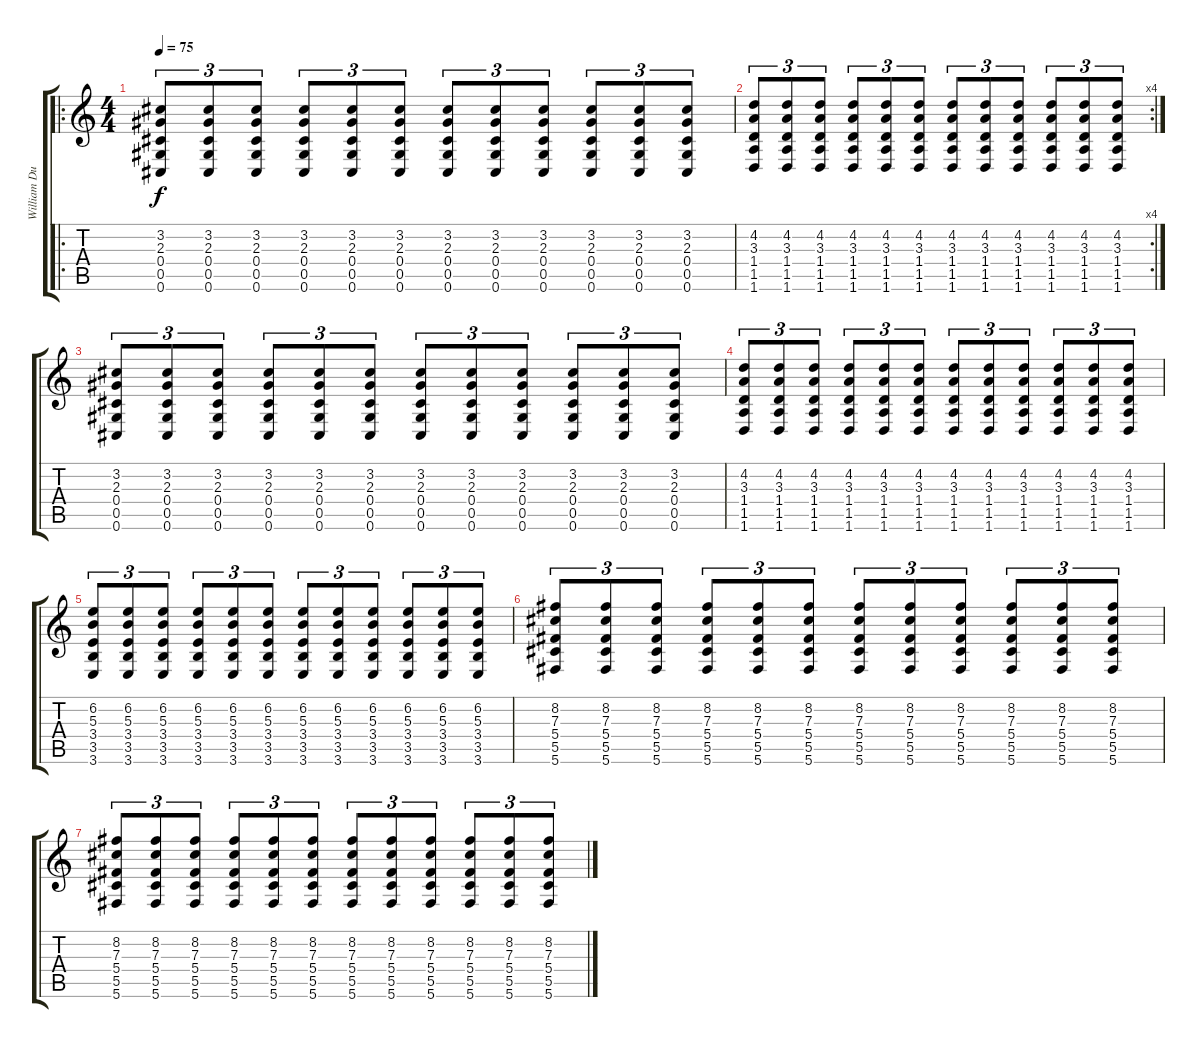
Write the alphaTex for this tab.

\track ("William Duvall" "William Du") {instrument overdrivenguitar}
\staff {score tabs}
\tuning (Eb4 Bb3 Gb3 Db3 Ab2 Db2) {hide}
\ro
\ts (4 4)
\tempo 75
\clef g2
\ks c
(3.2 2.3 0.4 0.5 0.6).8{tu (3 2) dy f} (3.2 2.3 0.4 0.5 0.6).8{tu (3 2)} (3.2 2.3 0.4 0.5 0.6).8{tu (3 2)} (3.2 2.3 0.4 0.5 0.6).8{tu (3 2)} (3.2 2.3 0.4 0.5 0.6).8{tu (3 2)} (3.2 2.3 0.4 0.5 0.6).8{tu (3 2)} (3.2 2.3 0.4 0.5 0.6).8{tu (3 2)} (3.2 2.3 0.4 0.5 0.6).8{tu (3 2)} (3.2 2.3 0.4 0.5 0.6).8{tu (3 2)} (3.2 2.3 0.4 0.5 0.6).8{tu (3 2)} (3.2 2.3 0.4 0.5 0.6).8{tu (3 2)} (3.2 2.3 0.4 0.5 0.6).8{tu (3 2)} |
\rc 4
(4.2 3.3 1.4 1.5 1.6).8{tu (3 2)} (4.2 3.3 1.4 1.5 1.6).8{tu (3 2)} (4.2 3.3 1.4 1.5 1.6).8{tu (3 2)} (4.2 3.3 1.4 1.5 1.6).8{tu (3 2)} (4.2 3.3 1.4 1.5 1.6).8{tu (3 2)} (4.2 3.3 1.4 1.5 1.6).8{tu (3 2)} (4.2 3.3 1.4 1.5 1.6).8{tu (3 2)} (4.2 3.3 1.4 1.5 1.6).8{tu (3 2)} (4.2 3.3 1.4 1.5 1.6).8{tu (3 2)} (4.2 3.3 1.4 1.5 1.6).8{tu (3 2)} (4.2 3.3 1.4 1.5 1.6).8{tu (3 2)} (4.2 3.3 1.4 1.5 1.6).8{tu (3 2)} |
(3.2 2.3 0.4 0.5 0.6).8{tu (3 2)} (3.2 2.3 0.4 0.5 0.6).8{tu (3 2)} (3.2 2.3 0.4 0.5 0.6).8{tu (3 2)} (3.2 2.3 0.4 0.5 0.6).8{tu (3 2)} (3.2 2.3 0.4 0.5 0.6).8{tu (3 2)} (3.2 2.3 0.4 0.5 0.6).8{tu (3 2)} (3.2 2.3 0.4 0.5 0.6).8{tu (3 2)} (3.2 2.3 0.4 0.5 0.6).8{tu (3 2)} (3.2 2.3 0.4 0.5 0.6).8{tu (3 2)} (3.2 2.3 0.4 0.5 0.6).8{tu (3 2)} (3.2 2.3 0.4 0.5 0.6).8{tu (3 2)} (3.2 2.3 0.4 0.5 0.6).8{tu (3 2)} |
(4.2 3.3 1.4 1.5 1.6).8{tu (3 2)} (4.2 3.3 1.4 1.5 1.6).8{tu (3 2)} (4.2 3.3 1.4 1.5 1.6).8{tu (3 2)} (4.2 3.3 1.4 1.5 1.6).8{tu (3 2)} (4.2 3.3 1.4 1.5 1.6).8{tu (3 2)} (4.2 3.3 1.4 1.5 1.6).8{tu (3 2)} (4.2 3.3 1.4 1.5 1.6).8{tu (3 2)} (4.2 3.3 1.4 1.5 1.6).8{tu (3 2)} (4.2 3.3 1.4 1.5 1.6).8{tu (3 2)} (4.2 3.3 1.4 1.5 1.6).8{tu (3 2)} (4.2 3.3 1.4 1.5 1.6).8{tu (3 2)} (4.2 3.3 1.4 1.5 1.6).8{tu (3 2)} |
(6.2 5.3 3.4 3.5 3.6).8{tu (3 2)} (6.2 5.3 3.4 3.5 3.6).8{tu (3 2)} (6.2 5.3 3.4 3.5 3.6).8{tu (3 2)} (6.2 5.3 3.4 3.5 3.6).8{tu (3 2)} (6.2 5.3 3.4 3.5 3.6).8{tu (3 2)} (6.2 5.3 3.4 3.5 3.6).8{tu (3 2)} (6.2 5.3 3.4 3.5 3.6).8{tu (3 2)} (6.2 5.3 3.4 3.5 3.6).8{tu (3 2)} (6.2 5.3 3.4 3.5 3.6).8{tu (3 2)} (6.2 5.3 3.4 3.5 3.6).8{tu (3 2)} (6.2 5.3 3.4 3.5 3.6).8{tu (3 2)} (6.2 5.3 3.4 3.5 3.6).8{tu (3 2)} |
(8.2 7.3 5.4 5.5 5.6).8{tu (3 2)} (8.2 7.3 5.4 5.5 5.6).8{tu (3 2)} (8.2 7.3 5.4 5.5 5.6).8{tu (3 2)} (8.2 7.3 5.4 5.5 5.6).8{tu (3 2)} (8.2 7.3 5.4 5.5 5.6).8{tu (3 2)} (8.2 7.3 5.4 5.5 5.6).8{tu (3 2)} (8.2 7.3 5.4 5.5 5.6).8{tu (3 2)} (8.2 7.3 5.4 5.5 5.6).8{tu (3 2)} (8.2 7.3 5.4 5.5 5.6).8{tu (3 2)} (8.2 7.3 5.4 5.5 5.6).8{tu (3 2)} (8.2 7.3 5.4 5.5 5.6).8{tu (3 2)} (8.2 7.3 5.4 5.5 5.6).8{tu (3 2)} |
(8.2 7.3 5.4 5.5 5.6).8{tu (3 2)} (8.2 7.3 5.4 5.5 5.6).8{tu (3 2)} (8.2 7.3 5.4 5.5 5.6).8{tu (3 2)} (8.2 7.3 5.4 5.5 5.6).8{tu (3 2)} (8.2 7.3 5.4 5.5 5.6).8{tu (3 2)} (8.2 7.3 5.4 5.5 5.6).8{tu (3 2)} (8.2 7.3 5.4 5.5 5.6).8{tu (3 2)} (8.2 7.3 5.4 5.5 5.6).8{tu (3 2)} (8.2 7.3 5.4 5.5 5.6).8{tu (3 2)} (8.2 7.3 5.4 5.5 5.6).8{tu (3 2)} (8.2 7.3 5.4 5.5 5.6).8{tu (3 2)} (8.2 7.3 5.4 5.5 5.6).8{tu (3 2)}
